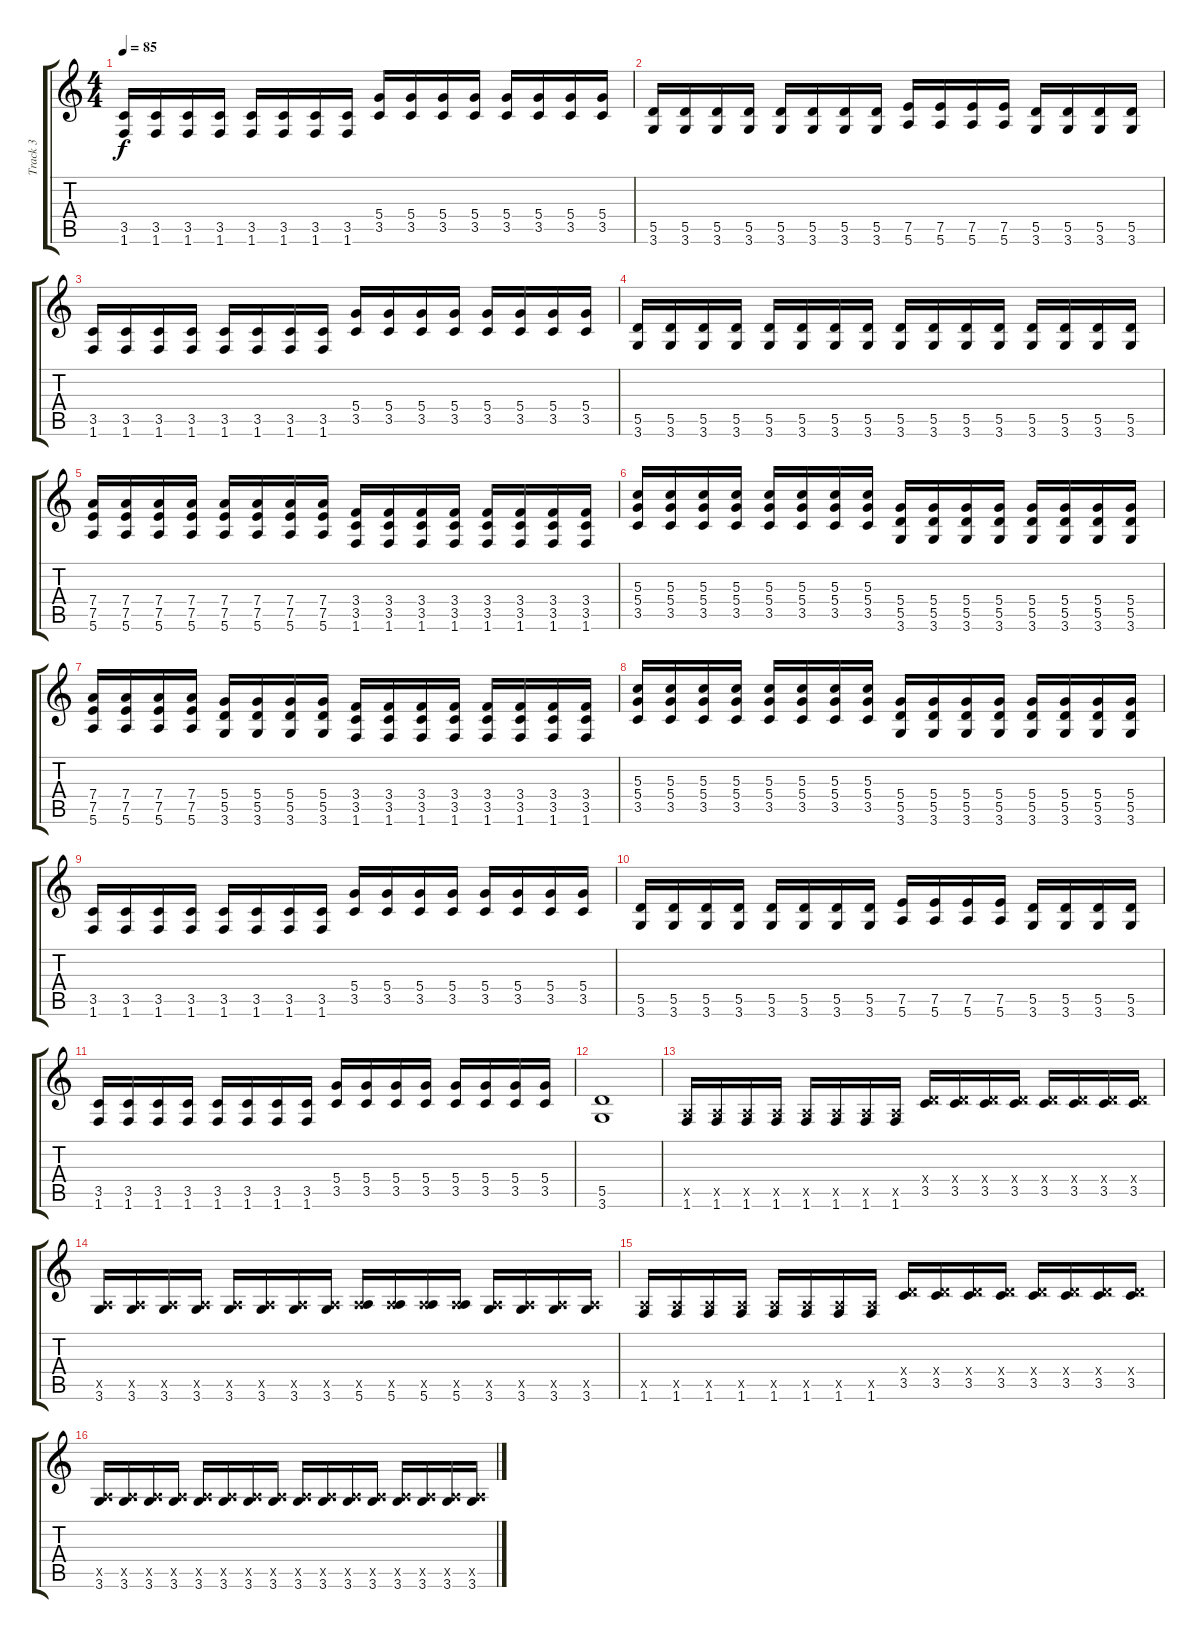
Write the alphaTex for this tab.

\track ("Track 3" "Track 3") {instrument overdrivenguitar}
\staff {score tabs}
\tuning (E4 B3 G3 D3 A2 E2) {hide}
\ts (4 4)
\tempo 85
\clef g2
\ks c
(3.5 1.6).16{dy f} (3.5 1.6).16 (3.5 1.6).16 (3.5 1.6).16 (3.5 1.6).16 (3.5 1.6).16 (3.5 1.6).16 (3.5 1.6).16 (5.4 3.5).16 (5.4 3.5).16 (5.4 3.5).16 (5.4 3.5).16 (5.4 3.5).16 (5.4 3.5).16 (5.4 3.5).16 (5.4 3.5).16 |
(5.5 3.6).16 (5.5 3.6).16 (5.5 3.6).16 (5.5 3.6).16 (5.5 3.6).16 (5.5 3.6).16 (5.5 3.6).16 (5.5 3.6).16 (7.5 5.6).16 (7.5 5.6).16 (7.5 5.6).16 (7.5 5.6).16 (5.5 3.6).16 (5.5 3.6).16 (5.5 3.6).16 (5.5 3.6).16 |
(3.5 1.6).16 (3.5 1.6).16 (3.5 1.6).16 (3.5 1.6).16 (3.5 1.6).16 (3.5 1.6).16 (3.5 1.6).16 (3.5 1.6).16 (5.4 3.5).16 (5.4 3.5).16 (5.4 3.5).16 (5.4 3.5).16 (5.4 3.5).16 (5.4 3.5).16 (5.4 3.5).16 (5.4 3.5).16 |
(5.5 3.6).16 (5.5 3.6).16 (5.5 3.6).16 (5.5 3.6).16 (5.5 3.6).16 (5.5 3.6).16 (5.5 3.6).16 (5.5 3.6).16 (5.5 3.6).16 (5.5 3.6).16 (5.5 3.6).16 (5.5 3.6).16 (5.5 3.6).16 (5.5 3.6).16 (5.5 3.6).16 (5.5 3.6).16 |
(7.4 7.5 5.6).16 (7.4 7.5 5.6).16 (7.4 7.5 5.6).16 (7.4 7.5 5.6).16 (7.4 7.5 5.6).16 (7.4 7.5 5.6).16 (7.4 7.5 5.6).16 (7.4 7.5 5.6).16 (3.4 3.5 1.6).16 (3.4 3.5 1.6).16 (3.4 3.5 1.6).16 (3.4 3.5 1.6).16 (3.4 3.5 1.6).16 (3.4 3.5 1.6).16 (3.4 3.5 1.6).16 (3.4 3.5 1.6).16 |
(5.3 5.4 3.5).16 (5.3 5.4 3.5).16 (5.3 5.4 3.5).16 (5.3 5.4 3.5).16 (5.3 5.4 3.5).16 (5.3 5.4 3.5).16 (5.3 5.4 3.5).16 (5.3 5.4 3.5).16 (5.4 5.5 3.6).16 (5.4 5.5 3.6).16 (5.4 5.5 3.6).16 (5.4 5.5 3.6).16 (5.4 5.5 3.6).16 (5.4 5.5 3.6).16 (5.4 5.5 3.6).16 (5.4 5.5 3.6).16 |
(7.4 7.5 5.6).16 (7.4 7.5 5.6).16 (7.4 7.5 5.6).16 (7.4 7.5 5.6).16 (5.4 5.5 3.6).16 (5.4 5.5 3.6).16 (5.4 5.5 3.6).16 (5.4 5.5 3.6).16 (3.4 3.5 1.6).16 (3.4 3.5 1.6).16 (3.4 3.5 1.6).16 (3.4 3.5 1.6).16 (3.4 3.5 1.6).16 (3.4 3.5 1.6).16 (3.4 3.5 1.6).16 (3.4 3.5 1.6).16 |
(5.3 5.4 3.5).16 (5.3 5.4 3.5).16 (5.3 5.4 3.5).16 (5.3 5.4 3.5).16 (5.3 5.4 3.5).16 (5.3 5.4 3.5).16 (5.3 5.4 3.5).16 (5.3 5.4 3.5).16 (5.4 5.5 3.6).16 (5.4 5.5 3.6).16 (5.4 5.5 3.6).16 (5.4 5.5 3.6).16 (5.4 5.5 3.6).16 (5.4 5.5 3.6).16 (5.4 5.5 3.6).16 (5.4 5.5 3.6).16 |
(3.5 1.6).16 (3.5 1.6).16 (3.5 1.6).16 (3.5 1.6).16 (3.5 1.6).16 (3.5 1.6).16 (3.5 1.6).16 (3.5 1.6).16 (5.4 3.5).16 (5.4 3.5).16 (5.4 3.5).16 (5.4 3.5).16 (5.4 3.5).16 (5.4 3.5).16 (5.4 3.5).16 (5.4 3.5).16 |
(5.5 3.6).16 (5.5 3.6).16 (5.5 3.6).16 (5.5 3.6).16 (5.5 3.6).16 (5.5 3.6).16 (5.5 3.6).16 (5.5 3.6).16 (7.5 5.6).16 (7.5 5.6).16 (7.5 5.6).16 (7.5 5.6).16 (5.5 3.6).16 (5.5 3.6).16 (5.5 3.6).16 (5.5 3.6).16 |
(3.5 1.6).16 (3.5 1.6).16 (3.5 1.6).16 (3.5 1.6).16 (3.5 1.6).16 (3.5 1.6).16 (3.5 1.6).16 (3.5 1.6).16 (5.4 3.5).16 (5.4 3.5).16 (5.4 3.5).16 (5.4 3.5).16 (5.4 3.5).16 (5.4 3.5).16 (5.4 3.5).16 (5.4 3.5).16 |
(5.5 3.6).1 |
(0.5{x} 1.6).16 (0.5{x} 1.6).16 (0.5{x} 1.6).16 (0.5{x} 1.6).16 (0.5{x} 1.6).16 (0.5{x} 1.6).16 (0.5{x} 1.6).16 (0.5{x} 1.6).16 (0.4{x} 3.5).16 (0.4{x} 3.5).16 (0.4{x} 3.5).16 (0.4{x} 3.5).16 (0.4{x} 3.5).16 (0.4{x} 3.5).16 (0.4{x} 3.5).16 (0.4{x} 3.5).16 |
(0.5{x} 3.6).16 (0.5{x} 3.6).16 (0.5{x} 3.6).16 (0.5{x} 3.6).16 (0.5{x} 3.6).16 (0.5{x} 3.6).16 (0.5{x} 3.6).16 (0.5{x} 3.6).16 (0.5{x} 5.6).16 (0.5{x} 5.6).16 (0.5{x} 5.6).16 (0.5{x} 5.6).16 (0.5{x} 3.6).16 (0.5{x} 3.6).16 (0.5{x} 3.6).16 (0.5{x} 3.6).16 |
(0.5{x} 1.6).16 (0.5{x} 1.6).16 (0.5{x} 1.6).16 (0.5{x} 1.6).16 (0.5{x} 1.6).16 (0.5{x} 1.6).16 (0.5{x} 1.6).16 (0.5{x} 1.6).16 (0.4{x} 3.5).16 (0.4{x} 3.5).16 (0.4{x} 3.5).16 (0.4{x} 3.5).16 (0.4{x} 3.5).16 (0.4{x} 3.5).16 (0.4{x} 3.5).16 (0.4{x} 3.5).16 |
(0.5{x} 3.6).16 (0.5{x} 3.6).16 (0.5{x} 3.6).16 (0.5{x} 3.6).16 (0.5{x} 3.6).16 (0.5{x} 3.6).16 (0.5{x} 3.6).16 (0.5{x} 3.6).16 (0.5{x} 3.6).16 (0.5{x} 3.6).16 (0.5{x} 3.6).16 (0.5{x} 3.6).16 (0.5{x} 3.6).16 (0.5{x} 3.6).16 (0.5{x} 3.6).16 (0.5{x} 3.6).16
